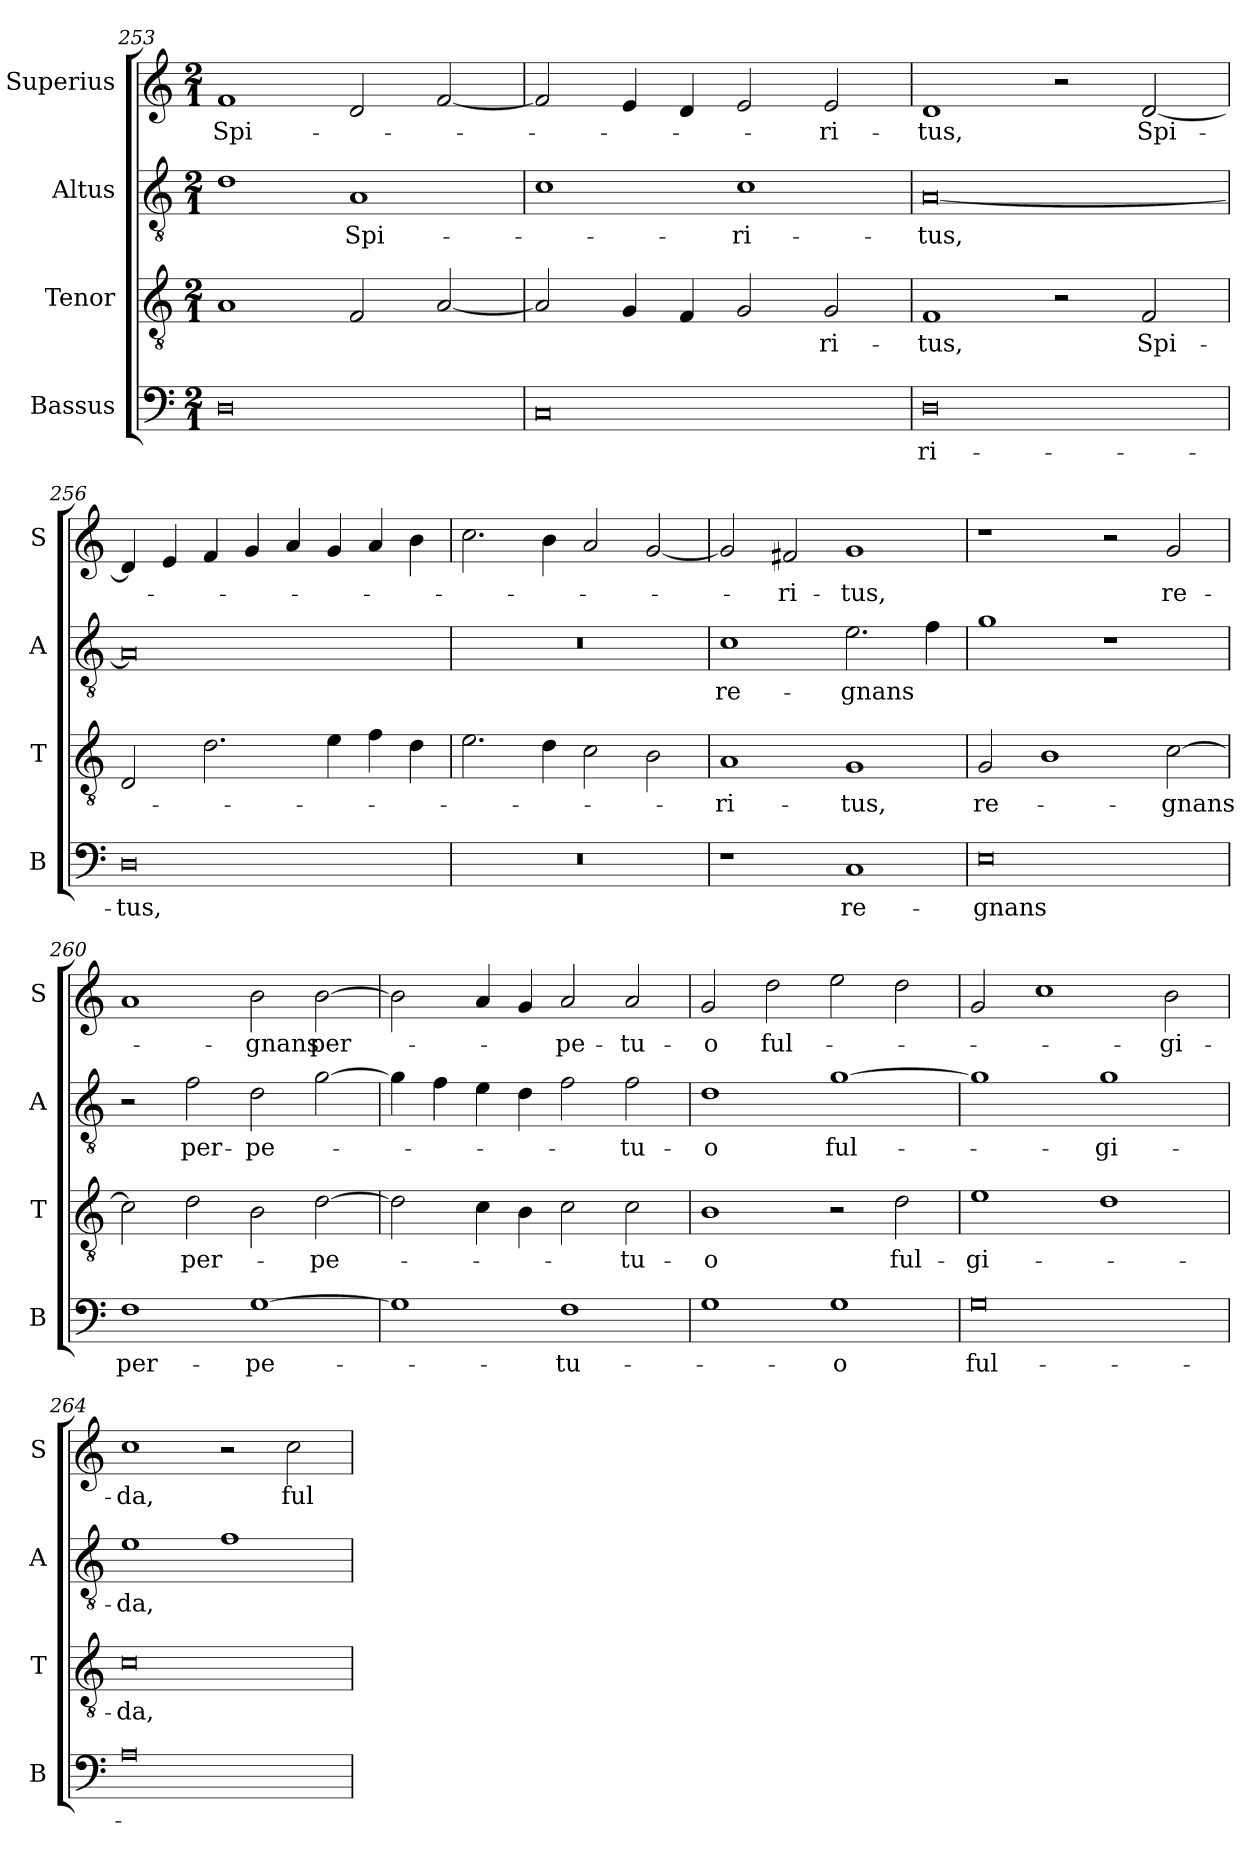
**kern	**text	**kern	**text	**kern	**text	**kern	**text
*part4	*part4	*part3	*part3	*part2	*part2	*part1	*part1
*staff4	*staff4	*staff3	*staff3	*staff2	*staff2	*staff1	*staff1
*I"Bassus	*	*I"Tenor	*	*I"Altus	*	*I"Superius	*
*I'B	*	*I'T	*	*I'A	*	*I'S	*
*clefF4	*	*clefGv2	*	*clefGv2	*	*clefG2	*
*k[]	*	*k[]	*	*k[]	*	*k[]	*
*M2/1	*	*M2/1	*	*M2/1	*	*M2/1	*
=253	=253	=253	=253	=253	=253	=253	=253
0D	.	1A	.	1d	.	1f	Spi-
.	.	2F	.	1A	Spi-	2d	.
.	.	[2A	.	.	.	[2f	.
=254	=254	=254	=254	=254	=254	=254	=254
0C	.	2A]	.	1c	.	2f]	.
.	.	4G	.	.	.	4e	.
.	.	4F	.	.	.	4d	.
.	.	2G	.	1c	-ri-	2e	.
.	.	2G	-ri-	.	.	2e	-ri-
=255	=255	=255	=255	=255	=255	=255	=255
0D	-ri-	1F	-tus,	[0A	-tus,	1d	-tus,
.	.	2r	.	.	.	2r	.
.	.	2F	Spi-	.	.	[2d	Spi-
=256	=256	=256	=256	=256	=256	=256	=256
0D	-tus,	2D	.	0A]	.	4d]	.
.	.	.	.	.	.	4e	.
.	.	2.d	.	.	.	4f	.
.	.	.	.	.	.	4g	.
.	.	.	.	.	.	4a	.
.	.	4e	.	.	.	4g	.
.	.	4f	.	.	.	4a	.
.	.	4d	.	.	.	4b	.
=257	=257	=257	=257	=257	=257	=257	=257
0r	.	2.e	.	0r	.	2.cc	.
.	.	4d	.	.	.	4b	.
.	.	2c	.	.	.	2a	.
.	.	2B	.	.	.	[2g	.
=258	=258	=258	=258	=258	=258	=258	=258
1r	.	1A	-ri-	1c	re-	2g]	.
.	.	.	.	.	.	2f#X	-ri-
1C	re-	1G	-tus,	2.e	-gnans	1g	-tus,
.	.	.	.	4f	.	.	.
=259	=259	=259	=259	=259	=259	=259	=259
0E	-gnans	2G	re-	1g	.	1r	.
.	.	1B	.	.	.	.	.
.	.	.	.	1r	.	2r	.
.	.	[2c	-gnans	.	.	2g	re-
=260	=260	=260	=260	=260	=260	=260	=260
1F	per-	2c]	.	2r	.	1a	.
.	.	2d	per-	2f	per-	.	.
[1G	-pe-	2B	.	2d	-pe-	2b	-gnans
.	.	[2d	-pe-	[2g	.	[2b	per-
=261	=261	=261	=261	=261	=261	=261	=261
1G]	.	2d]	.	4g]	.	2b]	.
.	.	.	.	4f	.	.	.
.	.	4c	.	4e	.	4a	.
.	.	4B	.	4d	.	4g	.
1F	-tu-	2c	.	2f	.	2a	-pe-
.	.	2c	-tu-	2f	-tu-	2a	-tu-
=262	=262	=262	=262	=262	=262	=262	=262
1G	.	1B	-o	1d	-o	2g	-o
.	.	.	.	.	.	2dd	ful-
1G	-o	2r	.	[1g	ful-	2ee	.
.	.	2d	ful-	.	.	2dd	.
=263	=263	=263	=263	=263	=263	=263	=263
0G	ful-	1e	-gi-	1g]	.	2g	.
.	.	.	.	.	.	1cc	.
.	.	1d	.	1g	-gi-	.	.
.	.	.	.	.	.	2b	-gi-
=264	=264	=264	=264	=264	=264	=264	=264
0A	.	0c	-da,	1e	-da,	1cc	-da,
.	.	.	.	1f	.	2r	.
.	.	.	.	.	.	2cc	ful-
=	=	=	=	=	=	=	=
*-	*-	*-	*-	*-	*-	*-	*-
